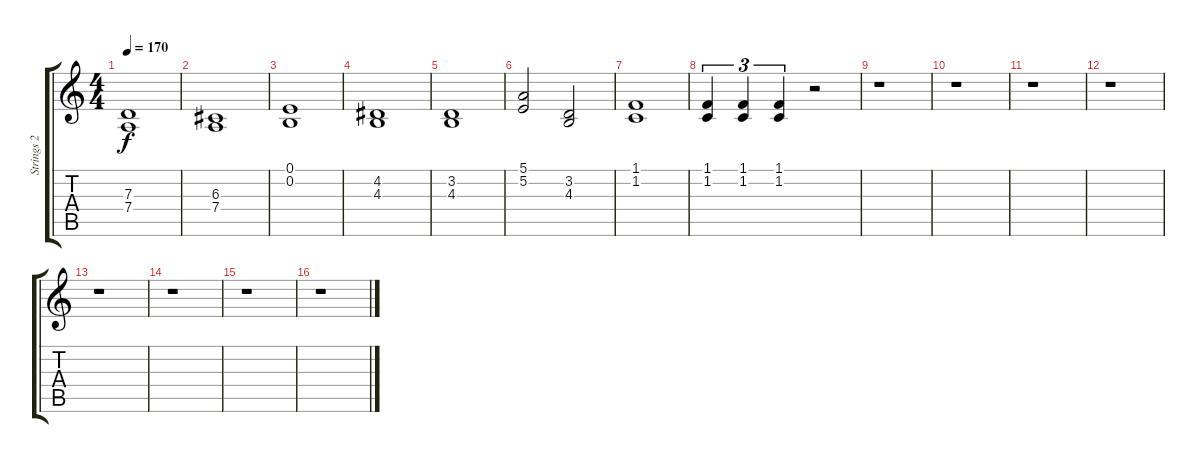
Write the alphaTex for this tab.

\track ("Strings 2" "Strings 2") {instrument synthstrings1}
\staff {score tabs}
\tuning (E4 B3 G3 D3 A2 E2) {hide}
\ts (4 4)
\tempo 170
\clef g2
\ks c
(7.3 7.4).1{dy f} |
(6.3 7.4).1 |
(0.1 0.2).1 |
(4.2 4.3).1 |
(3.2 4.3).1 |
(5.1 5.2).2 (3.2 4.3).2 |
(1.1 1.2).1 |
(1.1 1.2).4{tu (3 2)} (1.1 1.2).4{tu (3 2)} (1.1 1.2).4{tu (3 2)} r.2 |
r.1 |
r.1 |
r.1 |
r.1 |
r.1 |
r.1 |
r.1 |
r.1
